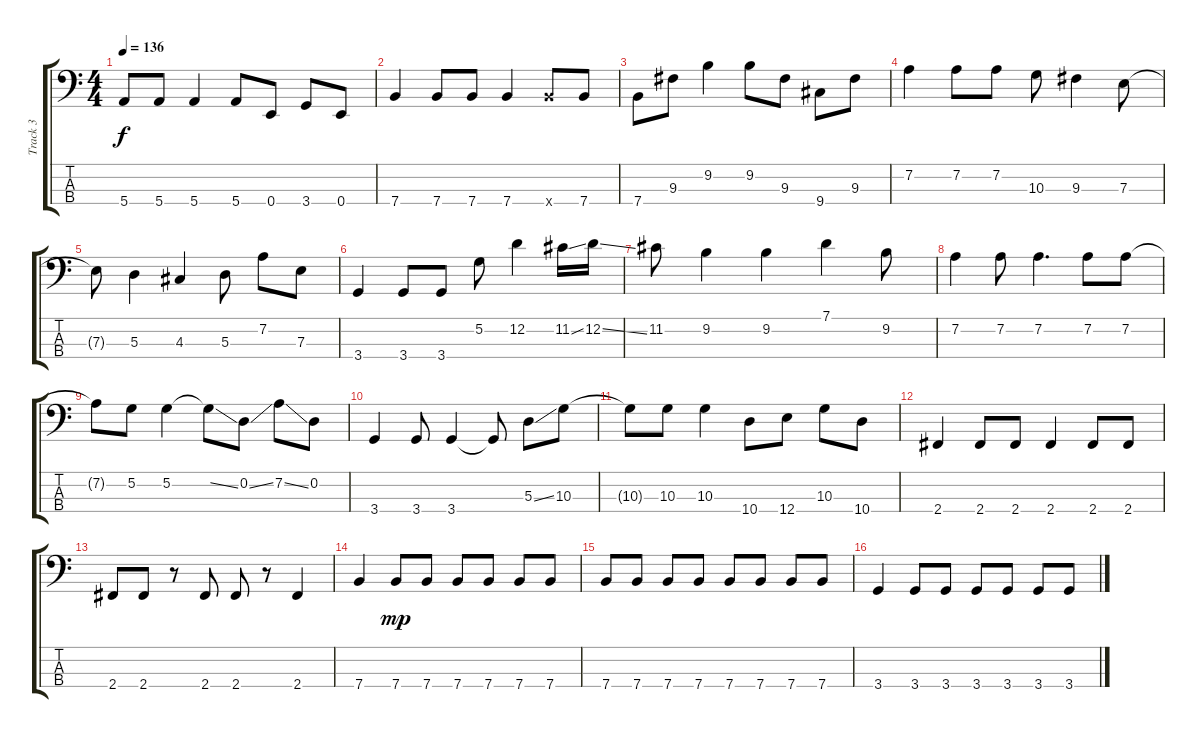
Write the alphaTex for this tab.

\track ("Track 3" "Track 3") {instrument electricbasspick}
\staff {score tabs}
\tuning (G2 D2 A1 E1) {hide}
\ts (4 4)
\tempo 136
\clef f4
\ks c
5.4{t}.8{dy f} 5.4.8 5.4.4 5.4.8 0.4.8 3.4.8 0.4.8 |
7.4.4 7.4.8 7.4.8 7.4.4 7.4{x}.8 7.4.8 |
7.4.8 9.3.8 9.2.4 9.2.8 9.3.8 9.4.8 9.3.8 |
7.2.4 7.2.8 7.2.8 10.3.8 9.3.4 7.3.8 |
7.3{t}.8 5.3.4 4.3.4 5.3.8 7.2.8 7.3.8 |
3.4.4 3.4.8 3.4.8 5.2.8 12.2.4 11.2{ss}.16 12.2{ss}.16 |
11.2.8 9.2.4 9.2.4 7.1.4 9.2.8 |
7.2.4 7.2.8 7.2.4{d} 7.2.8 7.2.8 |
7.2{t}.8 5.2.8 5.2.4 5.2{ss t}.8 0.2{ss}.8 7.2{ss}.8 0.2.8 |
3.4.4 3.4.8 3.4.4 3.4{t}.8 5.3{ss}.8 10.3.8 |
10.3{t}.8 10.3.8 10.3.4 10.4.8 12.4.8 10.3.8 10.4.8 |
2.4.4 2.4.8 2.4.8 2.4.4 2.4.8 2.4.8 |
2.4.8 2.4.8 r.8 2.4.8 2.4.8 r.8 2.4.4 |
7.4.4 7.4.8{dy mp} 7.4.8 7.4.8 7.4.8 7.4.8 7.4.8 |
7.4.8 7.4.8 7.4.8 7.4.8 7.4.8 7.4.8 7.4.8 7.4.8 |
3.4.4 3.4.8 3.4.8 3.4.8 3.4.8 3.4.8 3.4.8
